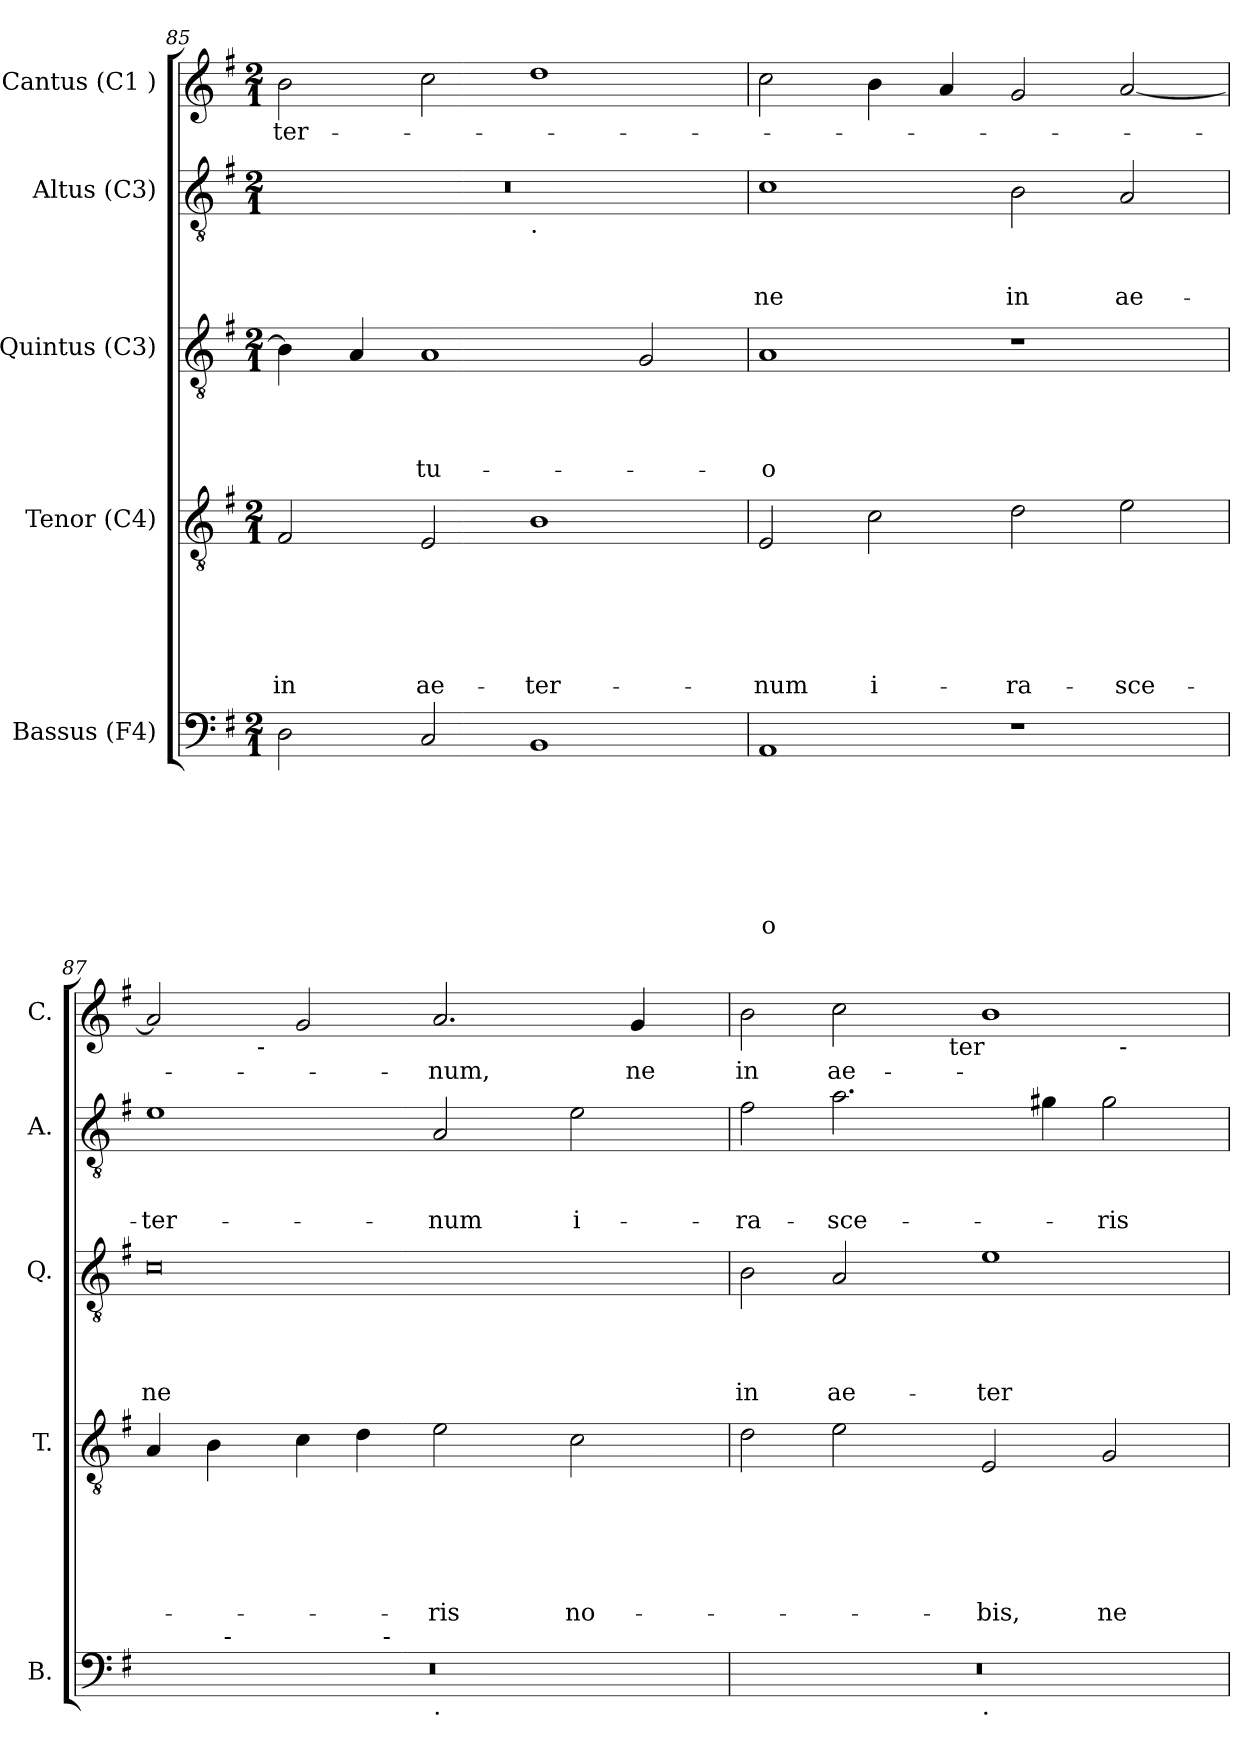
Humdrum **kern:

**kern	**text	**text	**text	**text	**text	**text	**text	**kern	**text	**text	**text	**text	**text	**text	**kern	**text	**text	**text	**text	**kern	**text	**text	**text	**kern	**text
*part5	*part5	*part5	*part5	*part5	*part5	*part5	*part5	*part4	*part4	*part4	*part4	*part4	*part4	*part4	*part3	*part3	*part3	*part3	*part3	*part2	*part2	*part2	*part2	*part1	*part1
*staff5	*staff5	*staff5	*staff5	*staff5	*staff5	*staff5	*staff5	*staff4	*staff4	*staff4	*staff4	*staff4	*staff4	*staff4	*staff3	*staff3	*staff3	*staff3	*staff3	*staff2	*staff2	*staff2	*staff2	*staff1	*staff1
*I"Bassus (F4)	*	*	*	*	*	*	*	*I"Tenor (C4)	*	*	*	*	*	*	*I"Quintus (C3)	*	*	*	*	*I"Altus (C3)	*	*	*	*I"Cantus (C1 )	*
*I'B.	*	*	*	*	*	*	*	*I'T.	*	*	*	*	*	*	*I'Q.	*	*	*	*	*I'A.	*	*	*	*I'C.	*
*clefF4	*	*	*	*	*	*	*	*clefGv2	*	*	*	*	*	*	*clefGv2	*	*	*	*	*clefGv2	*	*	*	*clefG2	*
*k[f#]	*	*	*	*	*	*	*	*k[f#]	*	*	*	*	*	*	*k[f#]	*	*	*	*	*k[f#]	*	*	*	*k[f#]	*
*G:	*	*	*	*	*	*	*	*G:	*	*	*	*	*	*	*G:	*	*	*	*	*G:	*	*	*	*G:	*
*M2/1	*	*	*	*	*	*	*	*M2/1	*	*	*	*	*	*	*M2/1	*	*	*	*	*M2/1	*	*	*	*M2/1	*
=85	=85	=85	=85	=85	=85	=85	=85	=85	=85	=85	=85	=85	=85	=85	=85	=85	=85	=85	=85	=85	=85	=85	=85	=85	=85
!	!	!	!	!	!	!	!	!	!	!	!	!	!	!LO:LY:b	!	!	!	!	!	!	!	!	!	!	!LO:LY:b
*	*	*	*	*	*	*	*	*	*	*	*	*	*	*	*	*	*	*	*	*^	*	*	*	*	*
2D\	.	.	.	.	.	.	.	2F#/	.	.	.	.	.	in	4B\]	.	.	.	.	0r	1ryy	.	.	.	2b\	-ter-
.	.	.	.	.	.	.	.	.	.	.	.	.	.	.	4A/	.	.	.	.	.	.	.	.	.	.	.
!	!	!	!	!	!	!	!	!	!	!	!	!	!	!LO:LY:b	!	!	!	!	!LO:LY:b	!	!	!	!	!	!	!
2C/	.	.	.	.	.	.	.	2E/	.	.	.	.	.	ae-	1A	.	.	.	tu-	.	.	.	.	.	2cc\	.
!	!	!	!	!	!	!	!	!	!	!	!	!	!	!	!	!	!	!	!	!	!LO:TX:b:t=.	!	!	!	!	!
!	!	!	!	!	!	!	!	!	!	!	!	!	!	!LO:LY:b	!	!	!	!	!	!	!	!	!	!	!	!
1BB	.	.	.	.	.	.	.	1B	.	.	.	.	.	-ter-	.	.	.	.	.	.	1ryy	.	.	.	1dd	.
.	.	.	.	.	.	.	.	.	.	.	.	.	.	.	2G/	.	.	.	.	.	.	.	.	.	.	.
=86	=86	=86	=86	=86	=86	=86	=86	=86	=86	=86	=86	=86	=86	=86	=86	=86	=86	=86	=86	=86	=86	=86	=86	=86	=86	=86
!	!	!	!	!	!	!	!LO:LY:b:rj	!	!	!	!	!	!	!LO:LY:b	!	!	!	!	!LO:LY:b:rj	!	!	!	!	!LO:LY:b	!	!
*	*	*	*	*	*	*	*	*	*	*	*	*	*	*	*	*	*	*	*	*v	*v	*	*	*	*	*
1AA	.	.	.	.	.	.	-o	2E/	.	.	.	.	.	-num	1A	.	.	.	-o	1c	.	.	ne	2cc\	.
!	!	!	!	!	!	!	!	!	!	!	!	!	!	!LO:LY:b	!	!	!	!	!	!	!	!	!	!	!
.	.	.	.	.	.	.	.	2c\	.	.	.	.	.	i-	.	.	.	.	.	.	.	.	.	4b\	.
.	.	.	.	.	.	.	.	.	.	.	.	.	.	.	.	.	.	.	.	.	.	.	.	4a/	.
!	!	!	!	!	!	!	!	!	!	!	!	!	!	!LO:LY:b	!	!	!	!	!	!	!	!	!LO:LY:b	!	!
1r	.	.	.	.	.	.	.	2d\	.	.	.	.	.	-ra-	1r	.	.	.	.	2B\	.	.	in	2g/	.
!	!	!	!	!	!	!	!	!	!	!	!	!	!	!LO:LY:b	!	!	!	!	!	!	!	!	!LO:LY:b	!	!
.	.	.	.	.	.	.	.	2e\	.	.	.	.	.	-sce-	.	.	.	.	.	2A/	.	.	ae-	[>2a/	.
!!LO:PB:g=z
=87	=87	=87	=87	=87	=87	=87	=87	=87	=87	=87	=87	=87	=87	=87	=87	=87	=87	=87	=87	=87	=87	=87	=87	=87	=87
!	!	!	!	!	!	!	!	!	!	!	!	!	!	!	!	!	!	!	!LO:LY:b:rj	!	!	!	!LO:LY:b	!	!
*^	*	*	*	*	*	*	*	*	*	*	*	*	*	*	*	*	*	*	*	*	*	*	*	*^	*
*	*^	*	*	*	*	*	*	*	*	*	*	*	*	*	*	*	*	*	*	*	*	*	*	*	*	*	*
*	*	*^	*	*	*	*	*	*	*	*	*	*	*	*	*	*	*	*	*	*	*	*	*	*	*	*	*	*
0r	4ryy	2ryy	1ryy	.	.	.	.	.	.	.	4A/	.	.	.	.	.	.	0c	.	.	.	ne	1e	.	.	-ter-	2a/]	4.ryy	.
.	32ryy	.	.	.	.	.	.	.	.	.	4B\	.	.	.	.	.	.	.	.	.	.	.	.	.	.	.	.	.	.
!	!LO:TX:a:t=-	!	!	!	!	!	!	!	!	!	!	!	!	!	!	!	!	!	!	!	!	!	!	!	!	!	!	!	!
.	1ryy	.	.	.	.	.	.	.	.	.	.	.	.	.	.	.	.	.	.	.	.	.	.	.	.	.	.	.	.
!	!	!	!	!	!	!	!	!	!	!	!	!	!	!	!	!	!	!	!	!	!	!	!	!	!	!	!	!LO:TX:b:t=-	!
.	.	.	.	.	.	.	.	.	.	.	.	.	.	.	.	.	.	.	.	.	.	.	.	.	.	.	.	1ryy	.
.	.	4ryy	.	.	.	.	.	.	.	.	4c\	.	.	.	.	.	.	.	.	.	.	.	.	.	.	.	2g/	.	.
.	.	16ryy	.	.	.	.	.	.	.	.	4d\	.	.	.	.	.	.	.	.	.	.	.	.	.	.	.	.	.	.
!	!	!LO:TX:a:t=-	!	!	!	!	!	!	!	!	!	!	!	!	!	!	!	!	!	!	!	!	!	!	!	!	!	!	!
.	.	1ryy	.	.	.	.	.	.	.	.	.	.	.	.	.	.	.	.	.	.	.	.	.	.	.	.	.	.	.
!	!	!	!LO:TX:b:t=.	!	!	!	!	!	!	!	!	!	!	!	!	!	!	!	!	!	!	!	!	!	!	!	!	!	!
!	!	!	!	!	!	!	!	!	!	!	!	!	!	!	!	!	!LO:LY:b	!	!	!	!	!	!	!	!	!LO:LY:b	!	!	!LO:LY:b
.	.	.	1ryy	.	.	.	.	.	.	.	2e\	.	.	.	.	.	-ris	.	.	.	.	.	2A/	.	.	-num	2.a/	.	-num,
.	2ryy	.	.	.	.	.	.	.	.	.	.	.	.	.	.	.	.	.	.	.	.	.	.	.	.	.	.	.	.
.	.	.	.	.	.	.	.	.	.	.	.	.	.	.	.	.	.	.	.	.	.	.	.	.	.	.	.	2ryy	.
!	!	!	!	!	!	!	!	!	!	!	!	!	!	!	!	!	!LO:LY:b	!	!	!	!	!	!	!	!	!LO:LY:b	!	!	!
.	.	.	.	.	.	.	.	.	.	.	2c\	.	.	.	.	.	no-	.	.	.	.	.	2e\	.	.	i-	.	.	.
!	!	!	!	!	!	!	!	!	!	!	!	!	!	!	!	!	!	!	!	!	!	!	!	!	!	!	!	!	!LO:LY:b
.	.	.	.	.	.	.	.	.	.	.	.	.	.	.	.	.	.	.	.	.	.	.	.	.	.	.	4g/	.	ne
.	8..ryy	.	.	.	.	.	.	.	.	.	.	.	.	.	.	.	.	.	.	.	.	.	.	.	.	.	.	.	.
.	.	8.ryy	.	.	.	.	.	.	.	.	.	.	.	.	.	.	.	.	.	.	.	.	.	.	.	.	.	.	.
.	.	.	.	.	.	.	.	.	.	.	.	.	.	.	.	.	.	.	.	.	.	.	.	.	.	.	.	8ryy	.
=88	=88	=88	=88	=88	=88	=88	=88	=88	=88	=88	=88	=88	=88	=88	=88	=88	=88	=88	=88	=88	=88	=88	=88	=88	=88	=88	=88	=88	=88
!	!	!	!	!	!	!	!	!	!	!	!	!	!	!	!	!	!	!	!	!	!	!LO:LY:b	!	!	!	!LO:LY:b	!	!	!LO:LY:b
*	*v	*v	*v	*	*	*	*	*	*	*	*	*	*	*	*	*	*	*	*	*	*	*	*	*	*	*	*	*^	*
0r	1ryy	.	.	.	.	.	.	.	2d\	.	.	.	.	.	.	2B\	.	.	.	in	2f#\	.	.	-ra-	2b\	2ryy	1ryy	in
!	!	!	!	!	!	!	!	!	!	!	!	!	!	!	!	!	!	!	!	!LO:LY:b	!	!	!	!LO:LY:b	!	!	!	!LO:LY:b
.	.	.	.	.	.	.	.	.	2e\	.	.	.	.	.	.	2A/	.	.	.	ae-	2.a\	.	.	-sce-	2cc\	4ryy	.	ae-
.	.	.	.	.	.	.	.	.	.	.	.	.	.	.	.	.	.	.	.	.	.	.	.	.	.	8ryy	.	.
.	.	.	.	.	.	.	.	.	.	.	.	.	.	.	.	.	.	.	.	.	.	.	.	.	.	32ryy	.	.
!	!	!	!	!	!	!	!	!	!	!	!	!	!	!	!	!	!	!	!	!	!	!	!	!	!	!LO:TX:b:t=ter	!	!
.	.	.	.	.	.	.	.	.	.	.	.	.	.	.	.	.	.	.	.	.	.	.	.	.	.	1ryy	.	.
!	!LO:TX:b:t=.	!	!	!	!	!	!	!	!	!	!	!	!	!	!	!	!	!	!	!	!	!	!	!	!	!	!	!
!	!	!	!	!	!	!	!	!	!	!	!	!	!	!	!LO:LY:b	!	!	!	!	!LO:LY:b	!	!	!	!	!	!	!	!
.	1ryy	.	.	.	.	.	.	.	2E/	.	.	.	.	.	-bis,	1e	.	.	.	-ter-	.	.	.	.	1b	.	2ryy	.
.	.	.	.	.	.	.	.	.	.	.	.	.	.	.	.	.	.	.	.	.	4g#\	.	.	.	.	.	.	.
!	!	!	!	!	!	!	!	!	!	!	!	!	!	!	!LO:LY:b	!	!	!	!	!	!	!	!	!LO:LY:b	!	!	!	!
.	.	.	.	.	.	.	.	.	2G/	.	.	.	.	.	ne	.	.	.	.	.	2g#\	.	.	-ris	.	.	32ryy	.
!	!	!	!	!	!	!	!	!	!	!	!	!	!	!	!	!	!	!	!	!	!	!	!	!	!	!	!LO:TX:b:t=-	!
.	.	.	.	.	.	.	.	.	.	.	.	.	.	.	.	.	.	.	.	.	.	.	.	.	.	.	4...ryy	.
.	.	.	.	.	.	.	.	.	.	.	.	.	.	.	.	.	.	.	.	.	.	.	.	.	.	16.ryy	.	.
*v	*v	*	*	*	*	*	*	*	*	*	*	*	*	*	*	*	*	*	*	*	*	*	*	*	*v	*v	*v	*
=	=	=	=	=	=	=	=	=	=	=	=	=	=	=	=	=	=	=	=	=	=	=	=	=	=
*-	*-	*-	*-	*-	*-	*-	*-	*-	*-	*-	*-	*-	*-	*-	*-	*-	*-	*-	*-	*-	*-	*-	*-	*-	*-
